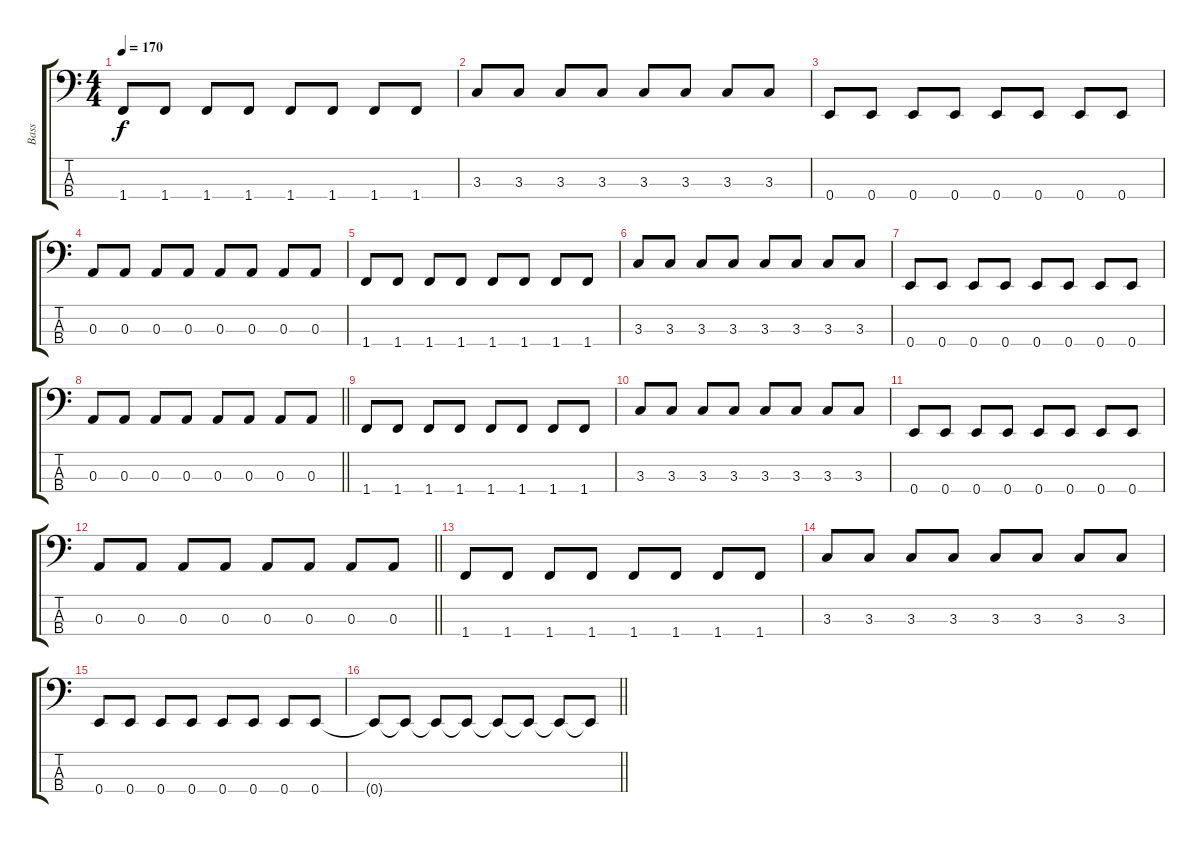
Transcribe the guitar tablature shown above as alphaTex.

\track ("Bass" "Bass") {instrument electricbassfinger}
\staff {score tabs}
\tuning (G2 D2 A1 E1) {hide}
\ts (4 4)
\tempo 170
\clef f4
\ks c
1.4.8{dy f} 1.4.8 1.4.8 1.4.8 1.4.8 1.4.8 1.4.8 1.4.8 |
3.3.8 3.3.8 3.3.8 3.3.8 3.3.8 3.3.8 3.3.8 3.3.8 |
0.4.8 0.4.8 0.4.8 0.4.8 0.4.8 0.4.8 0.4.8 0.4.8 |
0.3.8 0.3.8 0.3.8 0.3.8 0.3.8 0.3.8 0.3.8 0.3.8 |
1.4.8 1.4.8 1.4.8 1.4.8 1.4.8 1.4.8 1.4.8 1.4.8 |
3.3.8 3.3.8 3.3.8 3.3.8 3.3.8 3.3.8 3.3.8 3.3.8 |
0.4.8 0.4.8 0.4.8 0.4.8 0.4.8 0.4.8 0.4.8 0.4.8 |
\barLineRight lightlight
0.3.8 0.3.8 0.3.8 0.3.8 0.3.8 0.3.8 0.3.8 0.3.8 |
1.4.8 1.4.8 1.4.8 1.4.8 1.4.8 1.4.8 1.4.8 1.4.8 |
3.3.8 3.3.8 3.3.8 3.3.8 3.3.8 3.3.8 3.3.8 3.3.8 |
0.4.8 0.4.8 0.4.8 0.4.8 0.4.8 0.4.8 0.4.8 0.4.8 |
\barLineRight lightlight
0.3.8 0.3.8 0.3.8 0.3.8 0.3.8 0.3.8 0.3.8 0.3.8 |
1.4.8 1.4.8 1.4.8 1.4.8 1.4.8 1.4.8 1.4.8 1.4.8 |
3.3.8 3.3.8 3.3.8 3.3.8 3.3.8 3.3.8 3.3.8 3.3.8 |
0.4.8 0.4.8 0.4.8 0.4.8 0.4.8 0.4.8 0.4.8 0.4.8 |
\barLineRight lightlight
0.4{t}.8 0.4{t}.8 0.4{t}.8 0.4{t}.8 0.4{t}.8 0.4{t}.8 0.4{t}.8 0.4{t}.8
